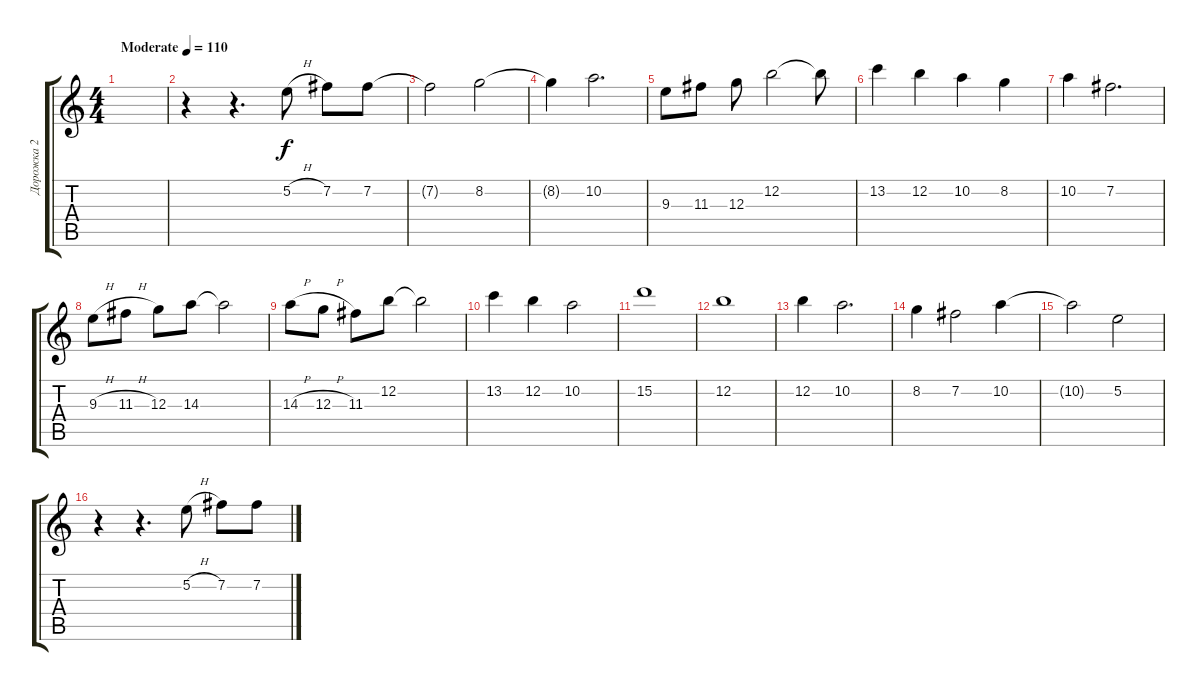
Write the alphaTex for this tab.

\track ("Дорожка 2" "Дорожка 2") {mute instrument acousticguitarsteel}
\staff {score tabs}
\tuning (E4 B3 G3 D3 A2 E2) {hide}
\ts (4 4)
\tempo (110 "Moderate")
\clef g2
\ks c
|
r.4 r.4{d} 5.2{h}.8 7.2.8 7.2.8 |
7.2{t}.2 8.2.2 |
8.2{t}.4 10.2.2{d} |
9.3.8 11.3.8 12.3.8 12.2.2 12.2{t}.8 |
13.2.4 12.2.4 10.2.4 8.2.4 |
10.2.4 7.2.2{d} |
9.3{h}.8 11.3{h}.8 12.3.8 14.3.8 14.3{t}.2 |
14.3{h}.8 12.3{h}.8 11.3.8 12.2.8 12.2{t}.2 |
13.2.4 12.2.4 10.2.2 |
15.2.1 |
12.2.1 |
12.2.4 10.2.2{d} |
8.2.4 7.2.2 10.2.4 |
10.2{t}.2 5.2.2 |
r.4 r.4{d} 5.2{h}.8 7.2.8 7.2.8
